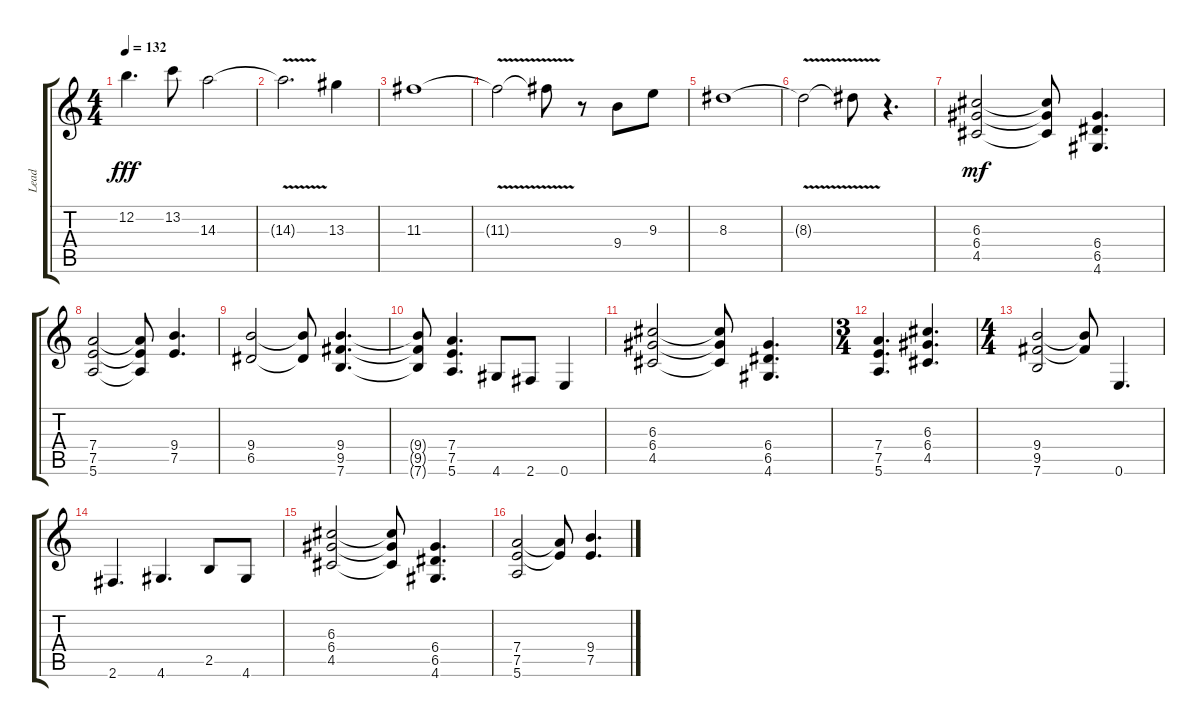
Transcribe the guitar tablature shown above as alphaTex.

\track ("Lead" "Lead") {instrument distortionguitar}
\staff {score tabs}
\tuning (E4 B3 G3 D3 A2 E2) {hide}
\ts (4 4)
\tempo 132
\clef g2
\ks c
12.2.4{d dy fff} 13.2.8 14.3.2 |
14.3{v t}.2{d} 13.3.4 |
11.3.1 |
11.3{v t}.2 11.3{t}.8 r.8 9.4.8 9.3.8 |
8.3.1 |
8.3{v t}.2 8.3{t}.8 r.4{d} |
(6.3 6.4 4.5).2{dy mf volume 8 instrument distortionguitar} (6.3{t} 6.4{t} 4.5{t}).8 (6.4 6.5 4.6).4{d} |
(7.4 7.5 5.6).2 (7.4{t} 7.5{t} 5.6{t}).8 (9.4 7.5).4{d} |
(9.4 6.5).2 (9.4{t} 6.5{t}).8 (9.4 9.5 7.6).4{d} |
(9.4{t} 9.5{t} 7.6{t}).8 (7.4 7.5 5.6).4{d} 4.6.8 2.6.8 0.6.4 |
(6.3 6.4 4.5).2 (6.3{t} 6.4{t} 4.5{t}).8 (6.4 6.5 4.6).4{d} |
\ts (3 4)
(7.4 7.5 5.6).4{d} (6.3 6.4 4.5).4{d} |
\ts (4 4)
(9.4 9.5 7.6).2 (9.4{t} 9.5{t}).8 0.6.4{d} |
2.6.4{d} 4.6.4{d} 2.5.8 4.6.8 |
(6.3 6.4 4.5).2 (6.3{t} 6.4{t} 4.5{t}).8 (6.4 6.5 4.6).4{d} |
(7.4 7.5 5.6).2 (7.4{t} 7.5{t}).8 (9.4 7.5).4{d}
